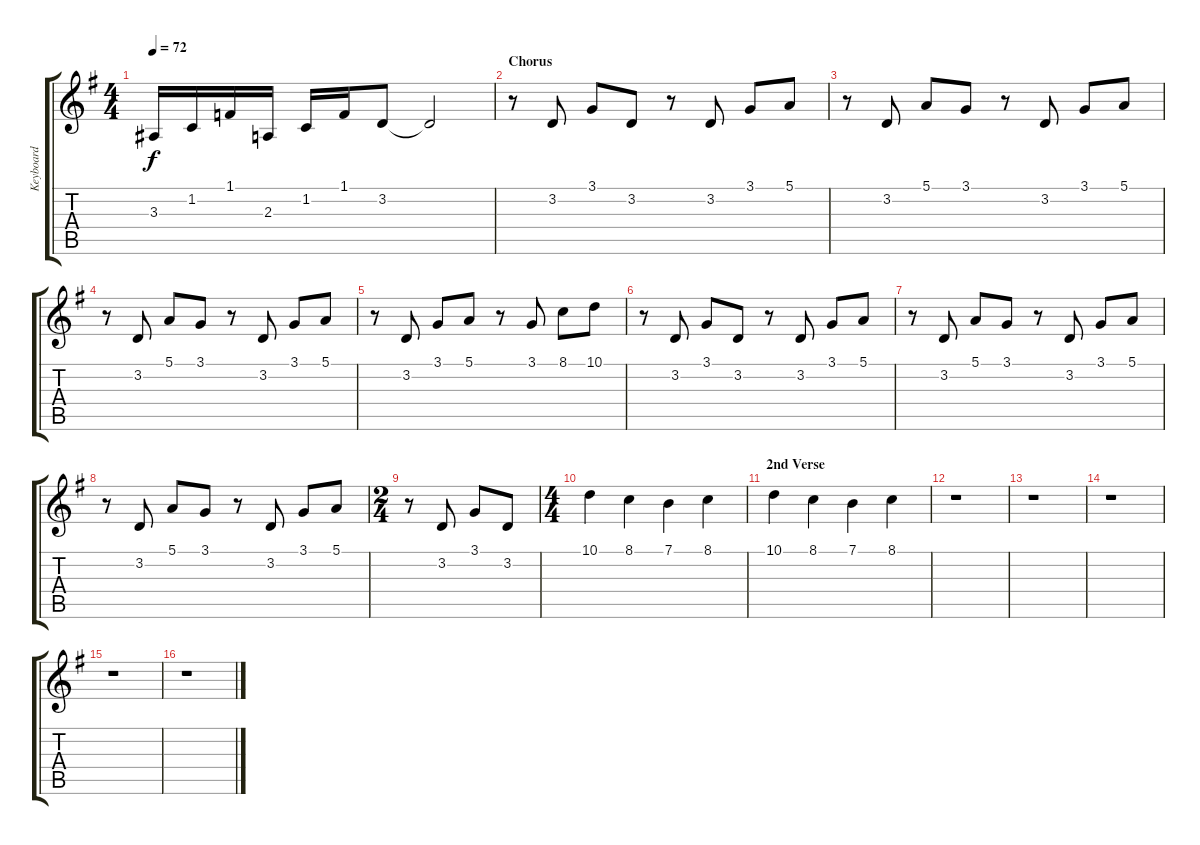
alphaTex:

\track ("Keyboard" "Keyboard") {instrument lead2sawtooth}
\staff {score tabs}
\tuning (E4 B3 G3 D3 A2 E2) {hide}
\ts (4 4)
\tempo 72
\clef g2
\ks g
3.3.16{dy f} 1.2.16 1.1.16 2.3.16 1.2.16 1.1.16 3.2.8 3.2{t}.2 |
\section ("" "Chorus")
r.8 3.2.8 3.1.8 3.2.8 r.8 3.2.8 3.1.8 5.1.8 |
r.8 3.2.8 5.1.8 3.1.8 r.8 3.2.8 3.1.8 5.1.8 |
r.8 3.2.8 5.1.8 3.1.8 r.8 3.2.8 3.1.8 5.1.8 |
r.8 3.2.8 3.1.8 5.1.8 r.8 3.1.8 8.1.8 10.1.8 |
r.8 3.2.8 3.1.8 3.2.8 r.8 3.2.8 3.1.8 5.1.8 |
r.8 3.2.8 5.1.8 3.1.8 r.8 3.2.8 3.1.8 5.1.8 |
r.8 3.2.8 5.1.8 3.1.8 r.8 3.2.8 3.1.8 5.1.8 |
\ts (2 4)
r.8 3.2.8 3.1.8 3.2.8 |
\ts (4 4)
10.1.4 8.1.4 7.1.4 8.1.4 |
\section ("" "2nd Verse")
10.1.4 8.1.4 7.1.4 8.1.4 |
r.1 |
r.1 |
r.1 |
r.1 |
r.1
